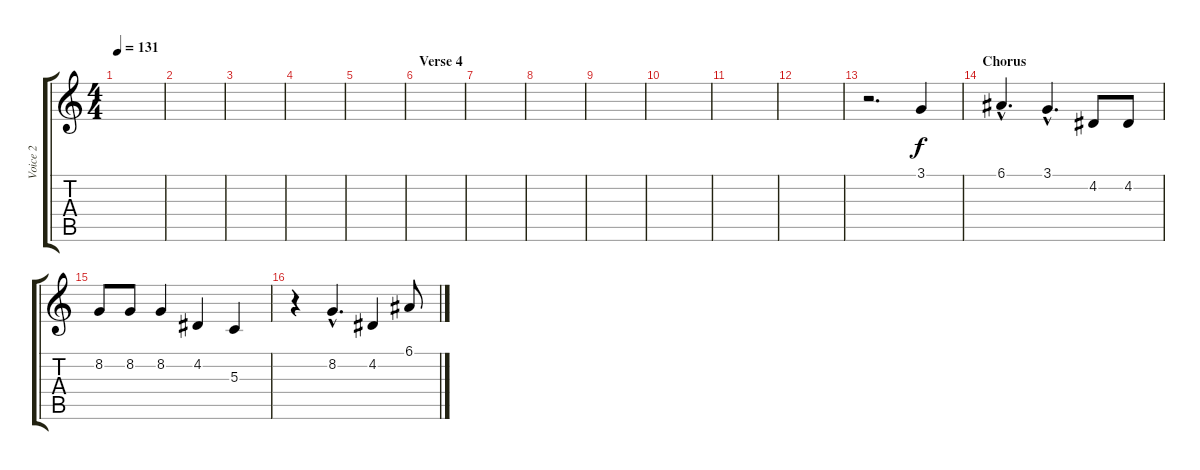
\track ("Voice 2" "Voice 2") {instrument clarinet}
\staff {score tabs}
\tuning (E4 B3 G3 D3 A2 E2) {hide}
\ts (4 4)
\tempo 131
\clef g2
\ks c
|
|
|
|
|
\section ("" "Verse 4")
|
|
|
|
|
|
|
r.2{d} 3.1.4{dy f} |
\section ("" "Chorus")
6.1{hac}.4{d} 3.1{hac}.4{d} 4.2.8 4.2.8 |
8.2.8 8.2.8 8.2.4 4.2.4 5.3.4 |
r.4 8.2{hac}.4{d} 4.2.4 6.1.8
